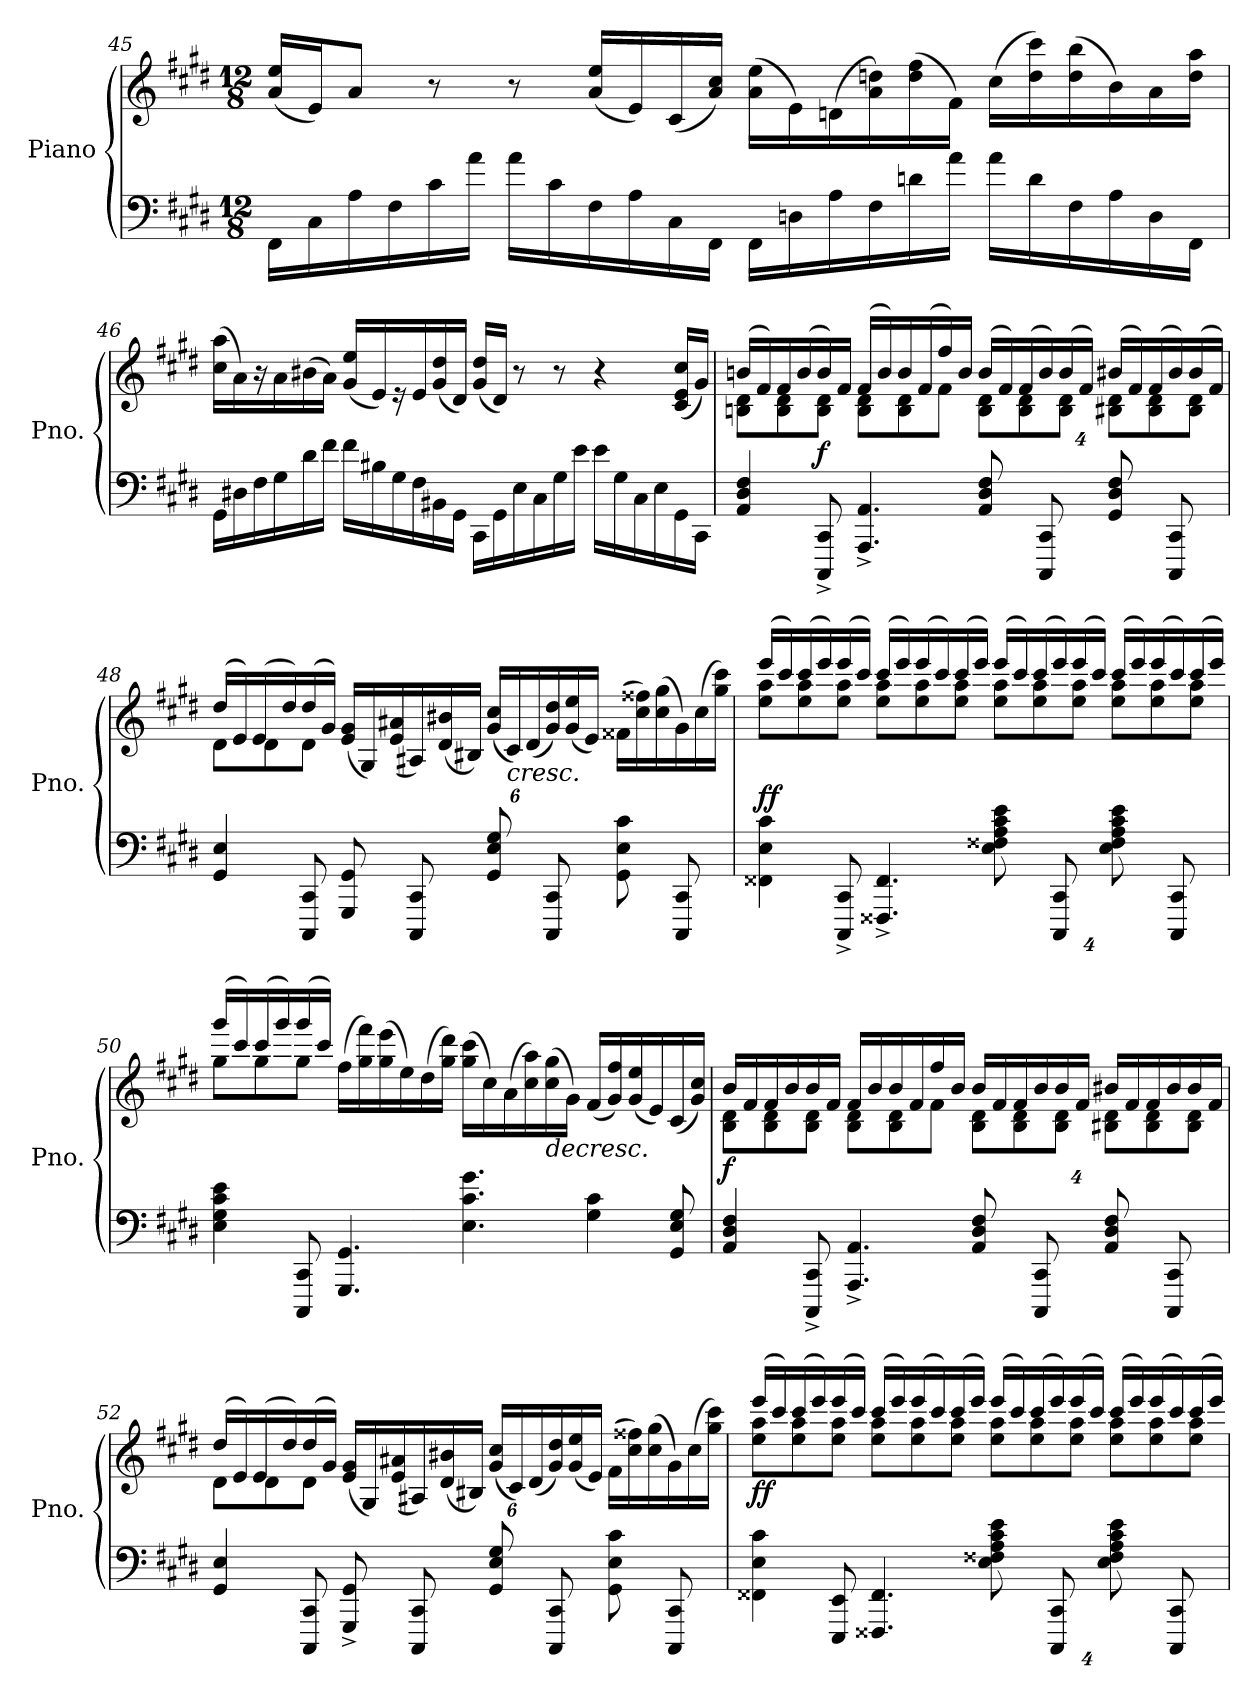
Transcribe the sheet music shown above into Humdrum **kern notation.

**kern	**kern	**dynam
*part1	*part1	*part1
*staff2	*staff1	*staff1/2
*I"Piano	*	*
*I'Pno.	*	*
!!LO:PB:g=z
*clefF4	*clefG2	*
*k[f#c#g#d#]	*k[f#c#g#d#]	*
*M12/8	*M12/8	*
=45	=45	=45
16FF#\LL	(<16a/ 16ee/LL	.
16C#\	16e/J)	.
16A\	8a/J	.
16F#\	.	.
16c#\	8r	.
16a\JJ	.	.
16a\LL	8r	.
16c#\	.	.
16F#\	(<16a/ 16ee/LL	.
16A\	16e/)	.
16C#\	(<16c#/	.
16FF#\JJ	16a/ 16cc#/JJ)	.
16FF#\LL	(>16a\ 16ee\LL	.
16Dn\	16e\)	.
16A\	(>16dn\	.
16F#\	16a\ 16ddn\)	.
16dn\	(>16dd\ 16ff#\	.
16a\JJ	16f#\JJ)	.
16a\LL	(>16cc#\LL	.
16d\	16dd\ 16ccc#\)	.
16F#\	(>16dd\ 16bb\	.
16A\	16b\)	.
16D\	16a\	.
16FF#\JJ	16dd\ 16aa\JJ	.
=46	=46	=46
16GG#\LL	(>16cc#\ 16aa\LL	.
16D#X\	16a\)	.
16F#\	16r	.
16G#\	16a\	.
16d#\	(>16b#X\	.
16f#\JJ	16a\JJ)	.
16f#\LL	(<16g#/ 16ee/LL	.
16B#X\	16e/)	.
16G#\	16r	.
16F#\	16e/	.
16BB#X\	(<16g#/ 16dd#/	.
16GG#\JJ	16d#/JJ)	.
16CC#\LL	(<16g#/ 16dd#/LL	.
16GG#\	16d#/JJ)	.
16E\	8r	.
16C#\	.	.
16G#\	8r	.
16e\JJ	.	.
16e\LL	4r	.
16G#\	.	.
16C#\	.	.
16E\	.	.
16GG#\	(>16c#/ 16e/ 16cc#/LL	.
16CC#\JJ	16g#/JJ)	.
!!LO:LB:g=z
=47	=47	=47
*	*^	*
4AA/ 4D#/ 4F#/	(>16bn/LL	8Bn\ 8d#\L	.
.	16f#/)	.	.
.	16f#/	8B\ 8d#\	.
.	(>16b/	.	.
!	!	!	!LO:DY:a=2
8CCC#/^ 8CC#/^	16b/)	8B\ 8d#\J	f
.	16f#/JJ	.	.
4.AAA/^ 4.AA/^	(>16f#/LL	8B\ 8d#\L	.
.	16b/)	.	.
.	16b/	8B\ 8d#\	.
.	(>16f#/	.	.
.	16ff#/)	8f#\J	.
.	16b/JJ	.	.
*Xbrackettup	*	*	*
16%3AA/ 16%3D#/ 16%3F#/	(>16b/LL	8B\ 8d#\L	.
.	16f#/)	.	.
.	(>16f#/	8B\ 8d#\	.
16%3CCC#/ 16%3CC#/	16b/)	.	.
.	(>16b/	8B\ 8d#\J	.
.	16f#/JJ)	.	.
16%3GG#/ 16%3D#/ 16%3F#/	(>16b#X/LL	8B#X\ 8d#\L	.
.	16f#/)	.	.
.	(>16f#/	8B#\ 8d#\	.
16%3CCC#/ 16%3CC#/	16b#/)	.	.
.	(>16b#/	8B#\ 8d#\J	.
.	16f#/JJ)	.	.
!!LO:LB:g=z	!!
=48	=48	=48	=48
4GG#/ 4E/	(>16dd#/LL	8d#\L	.
.	16e/)	.	.
.	(>16e/	8d#\	.
.	16dd#/)	.	.
8CCC#/ 8CC#/	(>16dd#/	8d#\J	.
.	16g#/JJ)	.	.
16%3GGG#/ 16%3GG#/	(<16e/ 16g#/LL	1ryy	.
.	16G#/)	.	.
.	(<16e/ 16a#X/	.	.
16%3CCC#/ 16%3CC#/	16A#X/)	.	.
.	(<16d#/ 16b#X/	.	.
.	16B#X/JJ)	.	.
16%3GG#/ 16%3E/ 16%3G#/	(<16g#/ 16cc#/LL	.	.
!	!	!	!LO:HP:b
.	16c#/)	.	<
.	(<16d#/	.	.
16%3CCC#/ 16%3CC#/	16g#/ 16dd#/)	.	.
.	(<16g#/ 16ee/	.	.
.	16e/JJ)	.	.
16%3GG#\ 16%3E\ 16%3c#\	(>16f##X\LL	.	.
.	16cc#\ 16ff##X\)	.	.
.	(>16cc#\ 16gg#\	.	.
16%3CCC#/ 16%3CC#/	16g#\)	.	.
.	(>16cc#\	8ryy	.
.	16gg#\ 16ccc#\JJ)	.	.
!!LO:LB:g=z	!!
=49	=49	=49	=49
!	!	!	!LO:DY:a=2
4FF##X\ 4E\ 4c#\	(>16eee/LL	8ee\ 8aa\L	ff
.	16ccc#/)	.	.
.	(>16ccc#/	8ee\ 8aa\	.
.	16eee/)	.	.
8CCC#/^ 8CC#/^	(>16eee/	8ee\ 8aa\J	.
.	16ccc#/JJ)	.	.
4.FFF##X/^ 4.FF##/^	(>16ccc#/LL	8ee\ 8aa\L	.
.	16eee/)	.	.
.	(>16eee/	8ee\ 8aa\	.
.	16ccc#/)	.	.
.	(>16ccc#/	8ee\ 8aa\J	.
.	16eee/JJ)	.	.
16%3E\ 16%3F##X\ 16%3A\ 16%3c#\ 16%3e\	(>16eee/LL	8ee\ 8aa\L	.
.	16ccc#/)	.	.
.	(>16ccc#/	8ee\ 8aa\	.
16%3CCC#/ 16%3CC#/	16eee/)	.	.
.	(>16eee/	8ee\ 8aa\J	.
.	16ccc#/JJ)	.	.
16%3E\ 16%3F##\ 16%3A\ 16%3c#\ 16%3e\	(>16ccc#/LL	8ee\ 8aa\L	.
.	16eee/)	.	.
.	(>16eee/	8ee\ 8aa\	.
16%3CCC#/ 16%3CC#/	16ccc#/)	.	.
.	(>16ccc#/	8ee\ 8aa\J	.
.	16eee/JJ)	.	.
=50	=50	=50	=50
4E\ 4G#\ 4c#\ 4e\	(>16ggg#/LL	8gg#\L	.
.	16ccc#/)	.	.
.	(>16ccc#/	8gg#\	.
.	16ggg#/)	.	.
8CCC#/ 8CC#/	(>16ggg#/	8gg#\J	.
.	16ccc#/JJ)	.	.
4.GGG#/ 4.GG#/	(>16ff#\LL	1ryy	.
.	16gg#\ 16fff#\)	.	.
.	(>16gg#\ 16eee\	.	.
.	16ee\)	.	.
.	(>16dd#\	.	.
.	16gg#\ 16ddd#\JJ)	.	.
4.E\ 4.c#\ 4.g#\	(>16gg#\ 16ccc#\LL	.	.
.	16cc#\)	.	.
.	(>16a\	.	.
.	16cc#\ 16aa\)	.	.
!	!	!	!LO:HP:b
.	(>16cc#\ 16gg#\	.	>
.	16g#\JJ)	.	.
4G#\ 4c#\	(<16f#/LL	.	.
.	16g#/ 16ff#/)	.	.
.	(<16g#/ 16ee/	.	.
.	16e/)	.	.
8GG#/ 8E/ 8G#/	(<16c#/	8ryy	.
.	16g#/ 16cc#/JJ)	.	.
*	*v	*v	*
.	.	[
!!LO:PB:g=z
=51	=51	=51
*	*^	*
!	!	!	!LO:DY:a=2
4AA/ 4D#/ 4F#/	16b/LL	8B\ 8d#\L	f
.	16f#/	.	.
.	16f#/	8B\ 8d#\	.
.	16b/	.	.
8CCC#/^ 8CC#/^	16b/	8B\ 8d#\J	.
.	16f#/JJ	.	.
4.AAA/^ 4.AA/^	16f#/LL	8B\ 8d#\L	.
.	16b/	.	.
.	16b/	8B\ 8d#\	.
.	16f#/	.	.
.	16ff#/	8f#\J	.
.	16b/JJ	.	.
16%3AA/ 16%3D#/ 16%3F#/	16b/LL	8B\ 8d#\L	.
.	16f#/	.	.
.	16f#/	8B\ 8d#\	.
16%3CCC#/ 16%3CC#/	16b/	.	.
.	16b/	8B\ 8d#\J	.
.	16f#/JJ	.	.
16%3AA/ 16%3D#/ 16%3F#/	16b#X/LL	8B#X\ 8d#\L	.
.	16f#/	.	.
.	16f#/	8B#\ 8d#\	.
16%3CCC#/ 16%3CC#/	16b#/	.	.
.	16b#/	8B#\ 8d#\J	.
.	16f#/JJ	.	.
=52	=52	=52	=52
4GG#/ 4E/	(>16dd#/LL	8d#\L	.
.	16e/)	.	.
.	(>16e/	8d#\	.
.	16dd#/)	.	.
8CCC#/ 8CC#/	(>16dd#/	8d#\J	.
.	16g#/JJ)	.	.
16%3GGG#/^ 16%3GG#/^	(<16e/ 16g#/LL	1ryy	.
.	16G#/)	.	.
.	(<16e/ 16a#X/	.	.
16%3CCC#/ 16%3CC#/	16A#X/)	.	.
.	(<16d#/ 16b#X/	.	.
.	16B#X/JJ)	.	.
16%3GG#/ 16%3E/ 16%3G#/	(<16g#/ 16cc#/LL	.	.
.	16c#/)	.	.
.	(<16d#/	.	.
16%3CCC#/ 16%3CC#/	16g#/ 16dd#/)	.	.
.	(<16g#/ 16ee/	.	.
.	16e/JJ)	.	.
16%3GG#\ 16%3E\ 16%3c#\	(>16f#\LL	.	.
.	16cc#\ 16ff##X\)	.	.
.	(>16cc#\ 16gg#\	.	.
16%3CCC#/ 16%3CC#/	16g#\)	.	.
.	(>16cc#\	8ryy	.
.	16gg#\ 16ccc#\JJ)	.	.
*	*v	*v	*
.	.	]
!!LO:LB:g=z
=53	=53	=53
*	*^	*
!	!	!	!LO:DY:b
4FF##X\ 4E\ 4c#\	(>16eee/LL	8ee\ 8aa\L	ff
.	16ccc#/)	.	.
.	(>16ccc#/	8ee\ 8aa\	.
.	16eee/)	.	.
8EEE/ 8EE/	(>16eee/	8ee\ 8aa\J	.
.	16ccc#/JJ)	.	.
4.FFF##X/ 4.FF##/	(>16ccc#/LL	8ee\ 8aa\L	.
.	16eee/)	.	.
.	(>16eee/	8ee\ 8aa\	.
.	16ccc#/)	.	.
.	(>16ccc#/	8ee\ 8aa\J	.
.	16eee/JJ)	.	.
16%3E\ 16%3F##X\ 16%3A\ 16%3c#\ 16%3e\	(>16eee/LL	8ee\ 8aa\L	.
.	16ccc#/)	.	.
.	(>16ccc#/	8ee\ 8aa\	.
16%3CCC#/ 16%3CC#/	16eee/)	.	.
.	(>16eee/	8ee\ 8aa\J	.
.	16ccc#/JJ)	.	.
16%3E\ 16%3F##\ 16%3A\ 16%3c#\ 16%3e\	(>16ccc#/LL	8ee\ 8aa\L	.
.	16eee/)	.	.
.	(>16eee/	8ee\ 8aa\	.
16%3CCC#/ 16%3CC#/	16ccc#/)	.	.
.	(>16ccc#/	8ee\ 8aa\J	.
.	16eee/JJ)	.	.
*	*v	*v	*
=	=	=
*-	*-	*-
